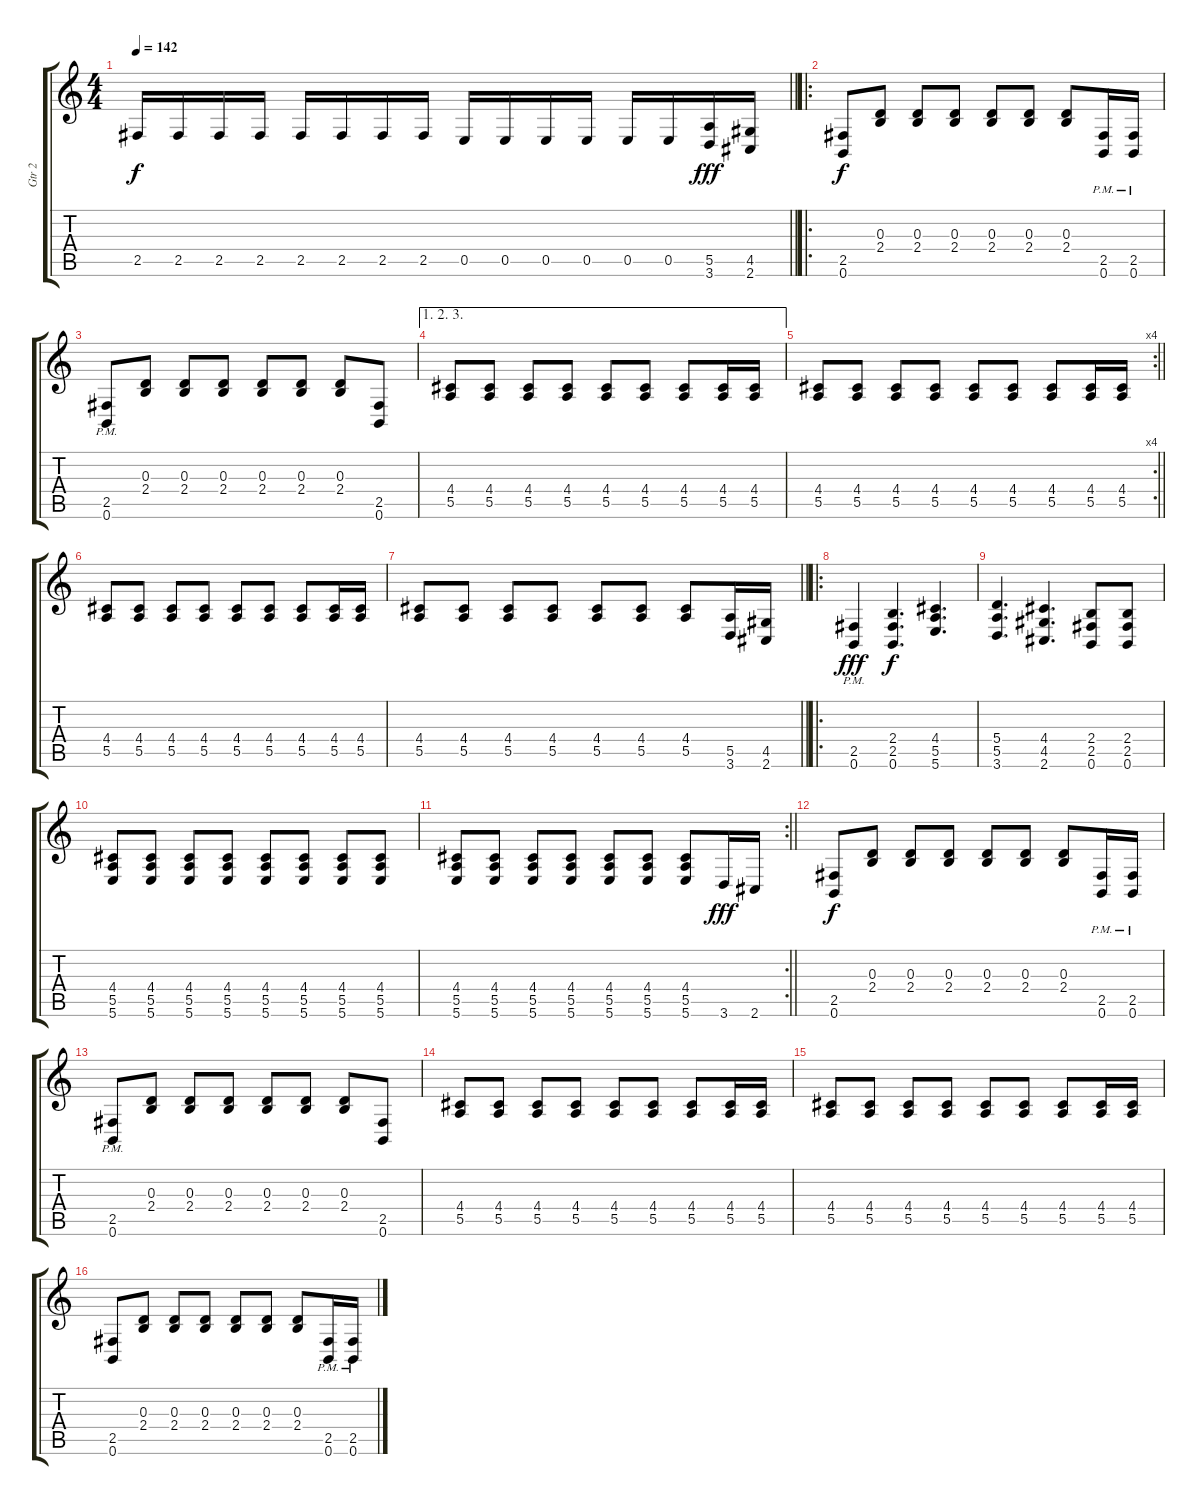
\track ("Gtr 2" "Gtr 2") {instrument distortionguitar}
\staff {score tabs}
\tuning (B3 Gb3 D3 A2 E2 B1) {hide}
\ts (4 4)
\tempo 142
\clef g2
\barLineRight lightlight
\ks c
2.5.16{dy f} 2.5.16 2.5.16 2.5.16 2.5.16 2.5.16 2.5.16 2.5.16 0.5.16 0.5.16 0.5.16 0.5.16 0.5.16 0.5.16 (5.5 3.6).16{dy fff} (4.5 2.6).16 |
\ro
\section ("" "")
(2.5 0.6).8{dy f} (0.3 2.4).8 (0.3 2.4).8 (0.3 2.4).8 (0.3 2.4).8 (0.3 2.4).8 (0.3 2.4).8 (2.5{pm} 0.6{pm}).16 (2.5{pm} 0.6{pm}).16 |
(2.5{pm} 0.6{pm}).8 (0.3 2.4).8 (0.3 2.4).8 (0.3 2.4).8 (0.3 2.4).8 (0.3 2.4).8 (0.3 2.4).8 (2.5 0.6).8 |
\ae (1 2 3)
(4.4 5.5).8 (4.4 5.5).8 (4.4 5.5).8 (4.4 5.5).8 (4.4 5.5).8 (4.4 5.5).8 (4.4 5.5).8 (4.4 5.5).16 (4.4 5.5).16 |
\rc 4
\barLineRight lightlight
(4.4 5.5).8 (4.4 5.5).8 (4.4 5.5).8 (4.4 5.5).8 (4.4 5.5).8 (4.4 5.5).8 (4.4 5.5).8 (4.4 5.5).16 (4.4 5.5).16 |
(4.4 5.5).8 (4.4 5.5).8 (4.4 5.5).8 (4.4 5.5).8 (4.4 5.5).8 (4.4 5.5).8 (4.4 5.5).8 (4.4 5.5).16 (4.4 5.5).16 |
\barLineRight lightlight
(4.4 5.5).8 (4.4 5.5).8 (4.4 5.5).8 (4.4 5.5).8 (4.4 5.5).8 (4.4 5.5).8 (4.4 5.5).8 (5.5 3.6).16 (4.5 2.6).16 |
\ro
\section ("" "")
(2.5{pm} 0.6{pm}).4{dy fff} (2.4 2.5 0.6).4{d dy f} (4.4 5.5 5.6).4{d} |
(5.4 5.5 3.6).4{d} (4.4 4.5 2.6).4{d} (2.4 2.5 0.6).8 (2.4 2.5 0.6).8 |
(4.4 5.5 5.6).8 (4.4 5.5 5.6).8 (4.4 5.5 5.6).8 (4.4 5.5 5.6).8 (4.4 5.5 5.6).8 (4.4 5.5 5.6).8 (4.4 5.5 5.6).8 (4.4 5.5 5.6).8 |
\rc 2
\barLineRight lightlight
(4.4 5.5 5.6).8 (4.4 5.5 5.6).8 (4.4 5.5 5.6).8 (4.4 5.5 5.6).8 (4.4 5.5 5.6).8 (4.4 5.5 5.6).8 (4.4 5.5 5.6).8 3.6.16{dy fff} 2.6.16 |
\section ("" "")
(2.5 0.6).8{dy f} (0.3 2.4).8 (0.3 2.4).8 (0.3 2.4).8 (0.3 2.4).8 (0.3 2.4).8 (0.3 2.4).8 (2.5{pm} 0.6{pm}).16 (2.5{pm} 0.6{pm}).16 |
(2.5{pm} 0.6{pm}).8 (0.3 2.4).8 (0.3 2.4).8 (0.3 2.4).8 (0.3 2.4).8 (0.3 2.4).8 (0.3 2.4).8 (2.5 0.6).8 |
(4.4 5.5).8 (4.4 5.5).8 (4.4 5.5).8 (4.4 5.5).8 (4.4 5.5).8 (4.4 5.5).8 (4.4 5.5).8 (4.4 5.5).16 (4.4 5.5).16 |
(4.4 5.5).8 (4.4 5.5).8 (4.4 5.5).8 (4.4 5.5).8 (4.4 5.5).8 (4.4 5.5).8 (4.4 5.5).8 (4.4 5.5).16 (4.4 5.5).16 |
(2.5 0.6).8 (0.3 2.4).8 (0.3 2.4).8 (0.3 2.4).8 (0.3 2.4).8 (0.3 2.4).8 (0.3 2.4).8 (2.5{pm} 0.6{pm}).16 (2.5{pm} 0.6{pm}).16
